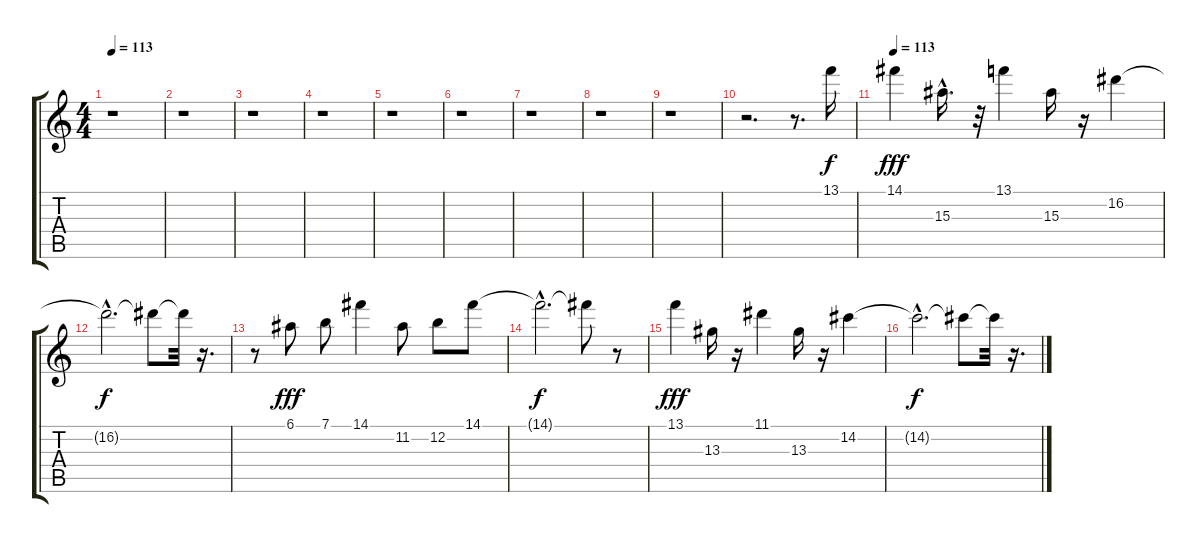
\track "" {instrument electricbassfinger}
\staff {score tabs}
\tuning (E4 B3 G3 D3 A2 E2) {hide}
\ts (4 4)
\tempo 113
\clef g2
\ks c
r.1{dy f} |
r.1 |
r.1 |
r.1 |
r.1 |
r.1 |
r.1 |
r.1 |
r.1 |
r.2{d} r.8{d} 13.1.16 |
\tempo 113
14.1.4{dy fff} 15.3{hac}.16{d} r.32 13.1.4 15.3.16 r.16 16.2.4 |
16.2{hac t}.2{d dy f} 16.2{t}.8 16.2{t}.32 r.16{d} |
r.8 6.1.8{dy fff} 7.1.8 14.1.4 11.2.8 12.2.8 14.1.8 |
14.1{hac t}.2{d dy f} 14.1{t}.8 r.8 |
13.1.4{dy fff} 13.3.16 r.16 11.1.4 13.3.16 r.16 14.2.4 |
14.2{hac t}.2{d dy f} 14.2{t}.8 14.2{t}.32 r.16{d}
